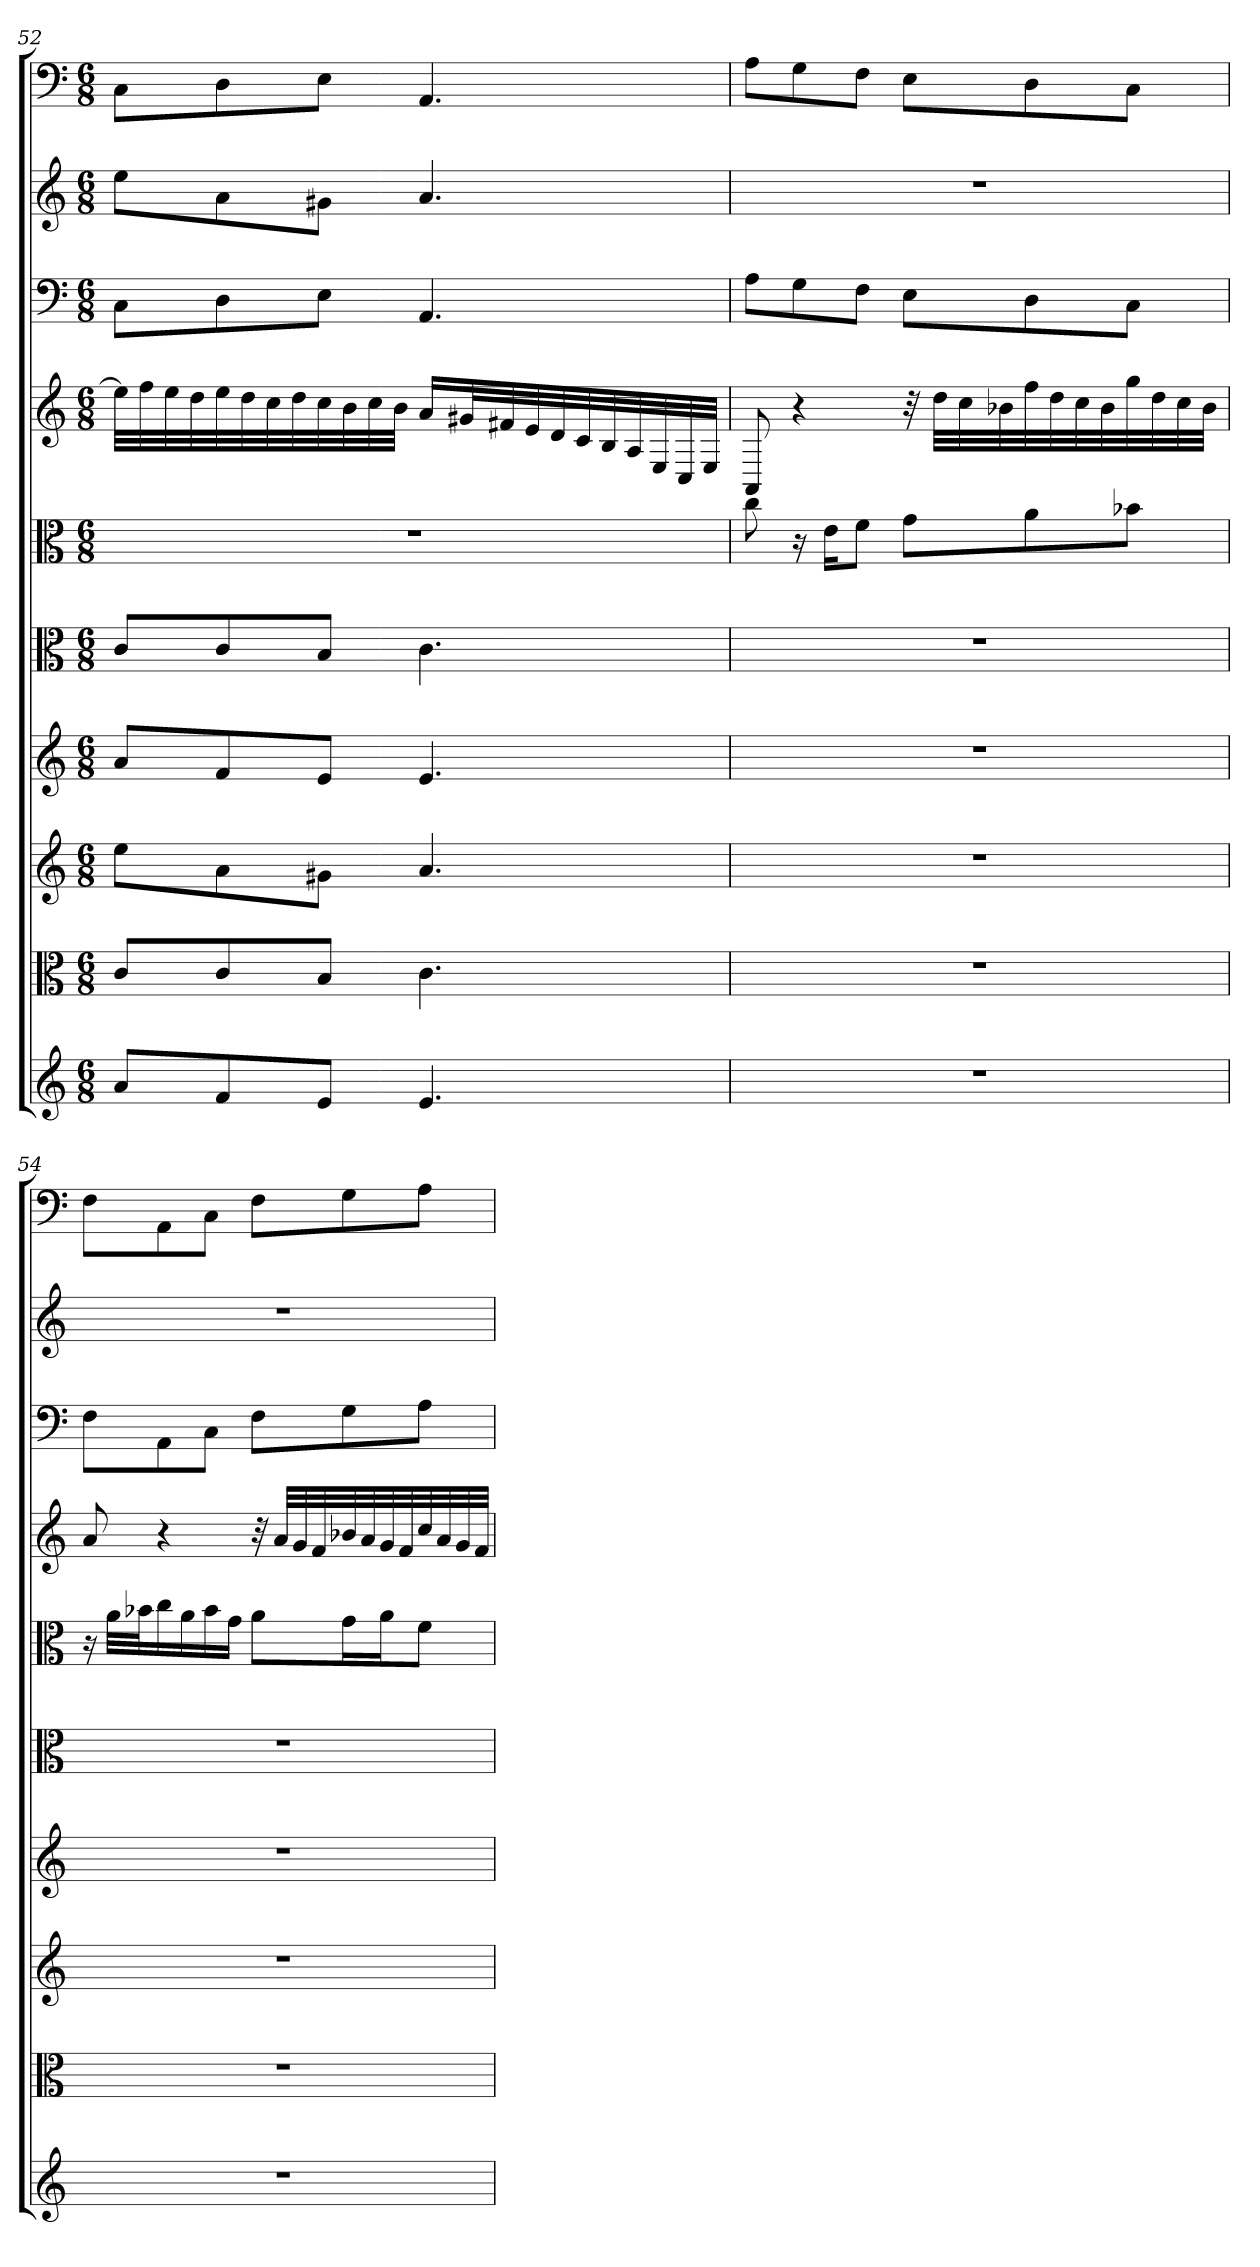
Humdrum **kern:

**kern	**kern	**kern	**kern	**kern	**kern	**kern	**kern	**kern	**kern
*part10	*part9	*part8	*part7	*part6	*part5	*part4	*part3	*part2	*part1
*staff10	*staff9	*staff8	*staff7	*staff6	*staff5	*staff4	*staff3	*staff2	*staff1
*	*clefC3	*	*	*clefC3	*clefC3	*	*clefF4	*	*clefF4
*k[]	*k[]	*k[]	*k[]	*k[]	*k[]	*k[]	*k[]	*k[]	*k[]
*a:	*a:	*a:	*a:	*a:	*a:	*a:	*a:	*a:	*a:
*M6/8	*M6/8	*M6/8	*M6/8	*M6/8	*M6/8	*M6/8	*M6/8	*M6/8	*M6/8
=52	=52	=52	=52	=52	=52	=52	=52	=52	=52
8aL	8c/L	8eeL	8aL	8c/L	2.r	32eeLLL]	8C\L	8eeL	8C\L
.	.	.	.	.	.	32ff	.	.	.
.	.	.	.	.	.	32ee	.	.	.
.	.	.	.	.	.	32dd	.	.	.
8f	8c/	8a	8f	8c/	.	32ee	8D\	8a	8D\
.	.	.	.	.	.	32dd	.	.	.
.	.	.	.	.	.	32cc	.	.	.
.	.	.	.	.	.	32dd	.	.	.
8eJ	8B/J	8g#XJ	8eJ	8B/J	.	32cc	8E\J	8g#XJ	8E\J
.	.	.	.	.	.	32b	.	.	.
.	.	.	.	.	.	32cc	.	.	.
.	.	.	.	.	.	32bJJJ	.	.	.
4.e	4.c	4.a	4.e	4.c	.	16aLL	4.AA	4.a	4.AA
.	.	.	.	.	.	32g#XL	.	.	.
.	.	.	.	.	.	32f#X	.	.	.
.	.	.	.	.	.	32e	.	.	.
.	.	.	.	.	.	32d	.	.	.
.	.	.	.	.	.	32c	.	.	.
.	.	.	.	.	.	32B	.	.	.
.	.	.	.	.	.	32A	.	.	.
.	.	.	.	.	.	32E	.	.	.
.	.	.	.	.	.	32C	.	.	.
.	.	.	.	.	.	32EJJJ	.	.	.
=53	=53	=53	=53	=53	=53	=53	=53	=53	=53
2.r	2.r	2.r	2.r	2.r	8cc	8AA	8A\L	2.r	8A\L
.	.	.	.	.	16r	4r	8G\	.	8G\
.	.	.	.	.	16e\KL	.	.	.	.
.	.	.	.	.	8f\J	.	8F\J	.	8F\J
.	.	.	.	.	8g\L	32r	8E\L	.	8E\L
.	.	.	.	.	.	32ddLLL	.	.	.
.	.	.	.	.	.	32cc	.	.	.
.	.	.	.	.	.	32b-X	.	.	.
.	.	.	.	.	8a\	32ff	8D\	.	8D\
.	.	.	.	.	.	32dd	.	.	.
.	.	.	.	.	.	32cc	.	.	.
.	.	.	.	.	.	32b-	.	.	.
.	.	.	.	.	8b-X\J	32gg	8C\J	.	8C\J
.	.	.	.	.	.	32dd	.	.	.
.	.	.	.	.	.	32cc	.	.	.
.	.	.	.	.	.	32b-JJJ	.	.	.
=54	=54	=54	=54	=54	=54	=54	=54	=54	=54
2.r	2.r	2.r	2.r	2.r	16r	8a	8F\L	2.r	8F\L
.	.	.	.	.	32a\LLL	.	.	.	.
.	.	.	.	.	32b-X\J	.	.	.	.
.	.	.	.	.	16cc\	4r	8AA\	.	8AA\
.	.	.	.	.	16a\	.	.	.	.
.	.	.	.	.	16b-\	.	8C\J	.	8C\J
.	.	.	.	.	16g\JJ	.	.	.	.
.	.	.	.	.	8a\L	32r	8F\L	.	8F\L
.	.	.	.	.	.	32aLLL	.	.	.
.	.	.	.	.	.	32g	.	.	.
.	.	.	.	.	.	32f	.	.	.
.	.	.	.	.	16g\L	32b-X	8G\	.	8G\
.	.	.	.	.	.	32a	.	.	.
.	.	.	.	.	16a\J	32g	.	.	.
.	.	.	.	.	.	32f	.	.	.
.	.	.	.	.	8f\J	32cc	8A\J	.	8A\J
.	.	.	.	.	.	32a	.	.	.
.	.	.	.	.	.	32g	.	.	.
.	.	.	.	.	.	32fJJJ	.	.	.
=	=	=	=	=	=	=	=	=	=
*-	*-	*-	*-	*-	*-	*-	*-	*-	*-
